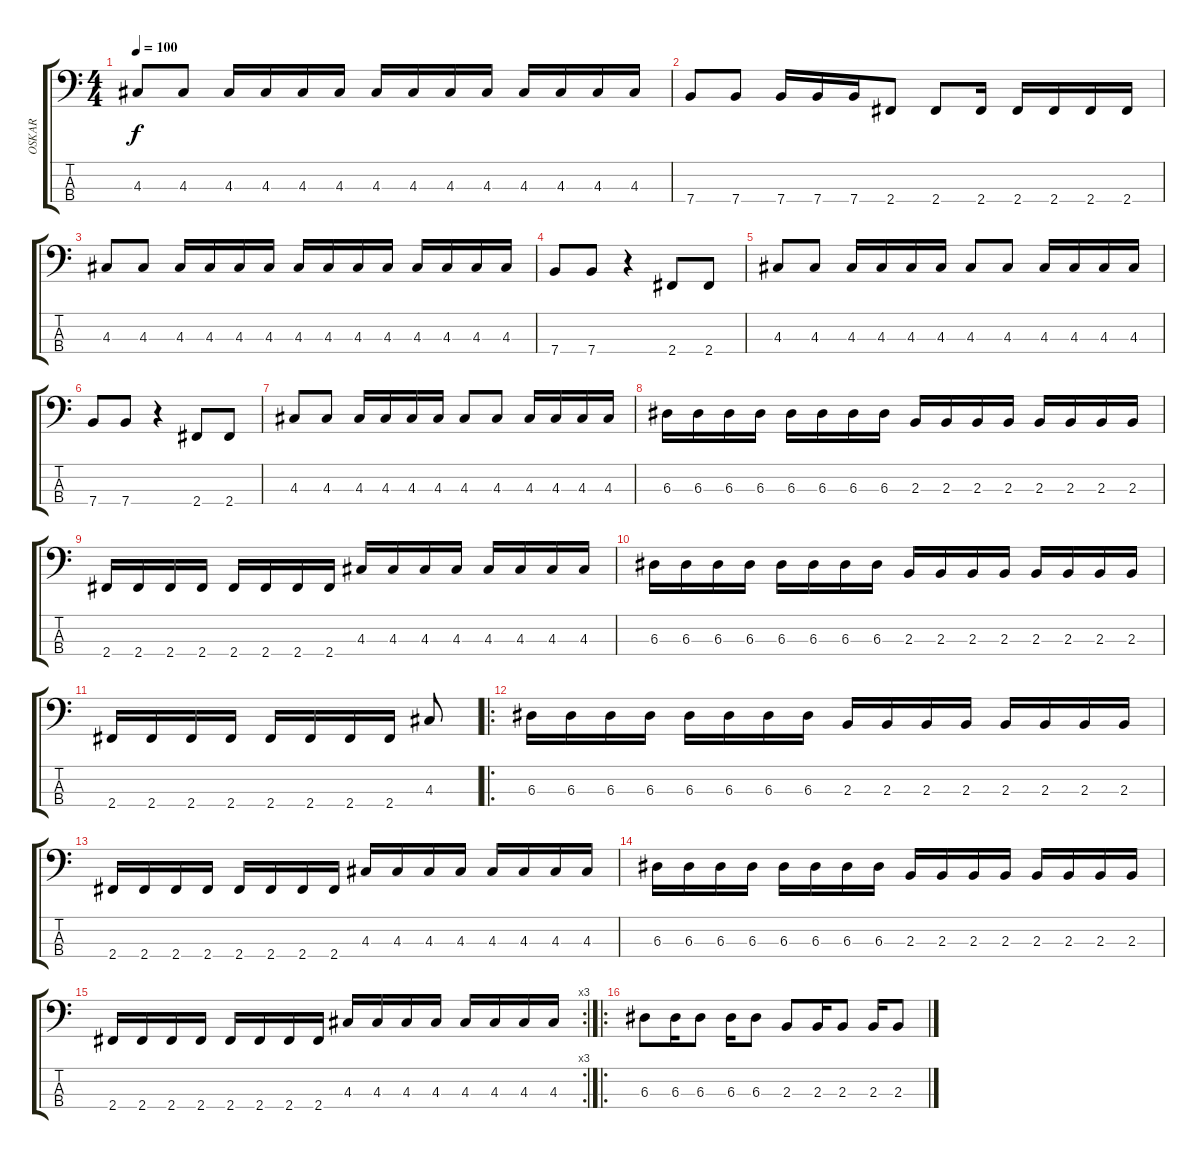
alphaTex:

\track ("OSKAR" "OSKAR") {instrument electricbassfinger}
\staff {score tabs}
\tuning (G2 D2 A1 E1) {hide}
\ts (4 4)
\tempo 100
\clef f4
\ks c
4.3.8{dy f} 4.3.8 4.3.16 4.3.16 4.3.16 4.3.16 4.3.16 4.3.16 4.3.16 4.3.16 4.3.16 4.3.16 4.3.16 4.3.16 |
7.4.8 7.4.8 7.4.16 7.4.16 7.4.16 2.4.8 2.4.8 2.4.16 2.4.16 2.4.16 2.4.16 2.4.16 |
4.3.8 4.3.8 4.3.16 4.3.16 4.3.16 4.3.16 4.3.16 4.3.16 4.3.16 4.3.16 4.3.16 4.3.16 4.3.16 4.3.16 |
7.4.8 7.4.8 r.4 2.4.8 2.4.8 |
4.3.8 4.3.8 4.3.16 4.3.16 4.3.16 4.3.16 4.3.8 4.3.8 4.3.16 4.3.16 4.3.16 4.3.16 |
7.4.8 7.4.8 r.4 2.4.8 2.4.8 |
4.3.8 4.3.8 4.3.16 4.3.16 4.3.16 4.3.16 4.3.8 4.3.8 4.3.16 4.3.16 4.3.16 4.3.16 |
6.3.16 6.3.16 6.3.16 6.3.16 6.3.16 6.3.16 6.3.16 6.3.16 2.3.16 2.3.16 2.3.16 2.3.16 2.3.16 2.3.16 2.3.16 2.3.16 |
2.4.16 2.4.16 2.4.16 2.4.16 2.4.16 2.4.16 2.4.16 2.4.16 4.3.16 4.3.16 4.3.16 4.3.16 4.3.16 4.3.16 4.3.16 4.3.16 |
6.3.16 6.3.16 6.3.16 6.3.16 6.3.16 6.3.16 6.3.16 6.3.16 2.3.16 2.3.16 2.3.16 2.3.16 2.3.16 2.3.16 2.3.16 2.3.16 |
2.4.16 2.4.16 2.4.16 2.4.16 2.4.16 2.4.16 2.4.16 2.4.16 4.3.8 |
\ro
6.3.16 6.3.16 6.3.16 6.3.16 6.3.16 6.3.16 6.3.16 6.3.16 2.3.16 2.3.16 2.3.16 2.3.16 2.3.16 2.3.16 2.3.16 2.3.16 |
2.4.16 2.4.16 2.4.16 2.4.16 2.4.16 2.4.16 2.4.16 2.4.16 4.3.16 4.3.16 4.3.16 4.3.16 4.3.16 4.3.16 4.3.16 4.3.16 |
6.3.16 6.3.16 6.3.16 6.3.16 6.3.16 6.3.16 6.3.16 6.3.16 2.3.16 2.3.16 2.3.16 2.3.16 2.3.16 2.3.16 2.3.16 2.3.16 |
\rc 3
2.4.16 2.4.16 2.4.16 2.4.16 2.4.16 2.4.16 2.4.16 2.4.16 4.3.16 4.3.16 4.3.16 4.3.16 4.3.16 4.3.16 4.3.16 4.3.16 |
\ro
6.3.8 6.3.16 6.3.8 6.3.16 6.3.8 2.3.8 2.3.16 2.3.8 2.3.16 2.3.8
